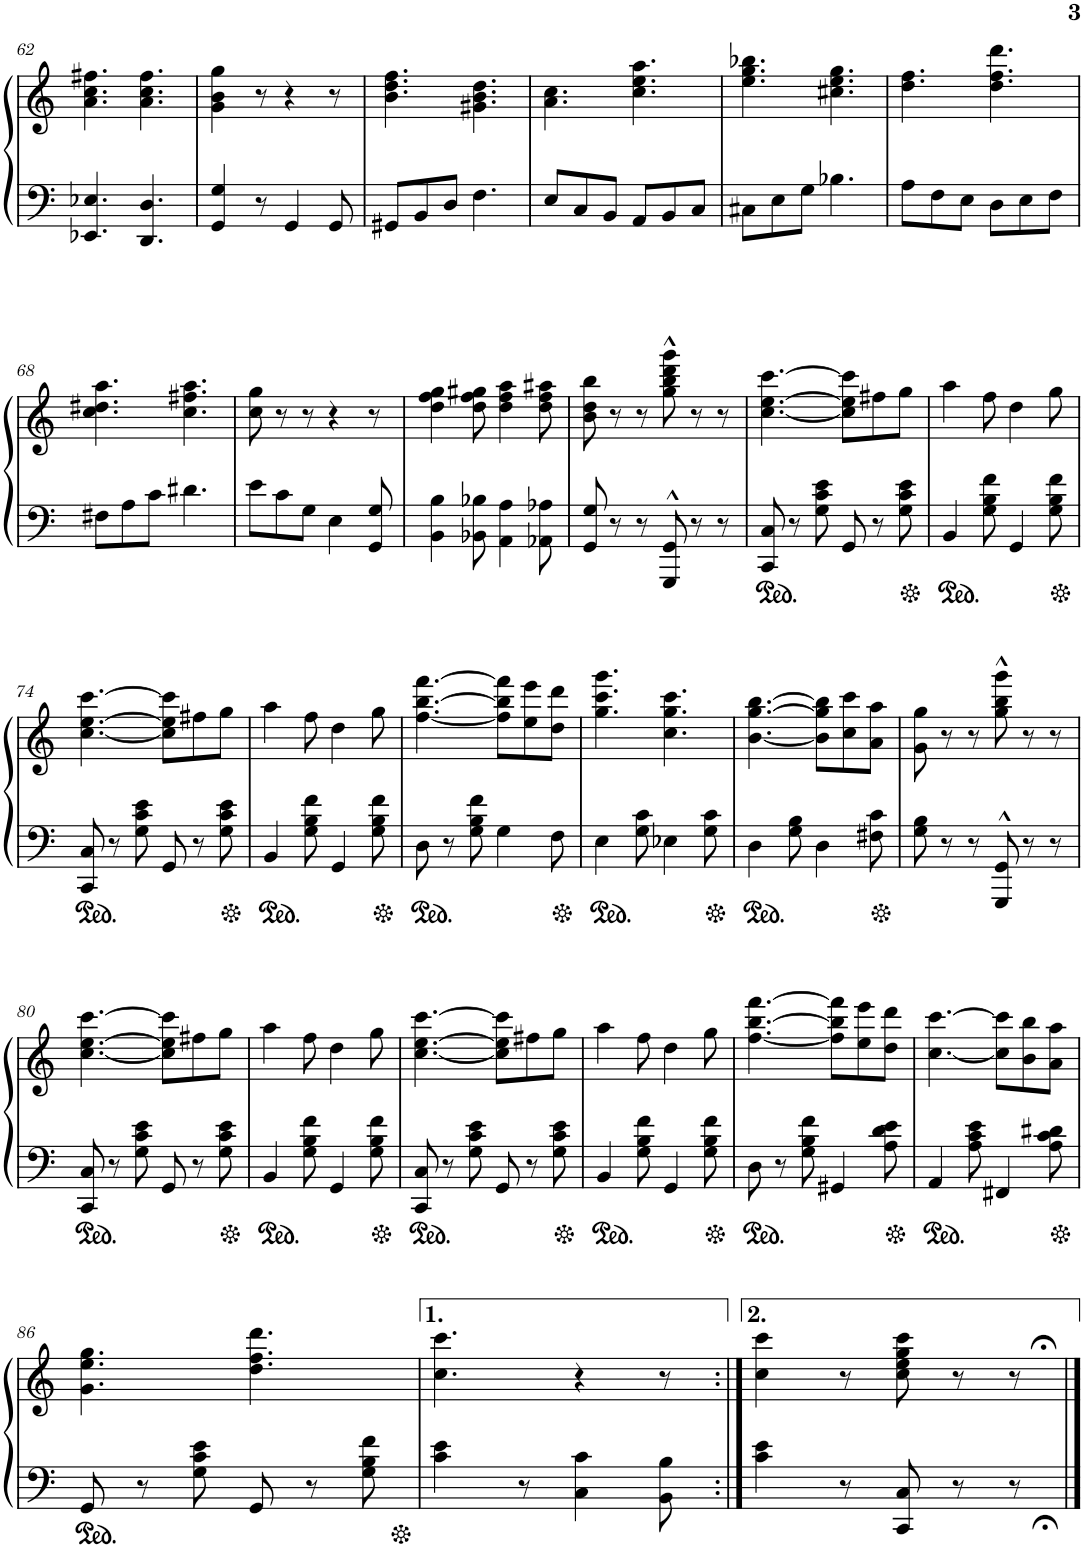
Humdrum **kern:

**kern	**kern
*part1	*part1
*staff2	*staff1
*I"Piano	*
*I'Pno.	*
!!LO:PB:g=z
*clefF4	*clefG2
*k[]	*k[]
*M6/8	*M6/8
=62	=62
4.EE-X/ 4.E-X/	4.a\ 4.cc\ 4.ff#X\
4.DD/ 4.D/	4.a\ 4.cc\ 4.ff#\
=63	=63
4GG/ 4G/	4g\ 4b\ 4gg\
8r	8r
4GG/	4r
8GG/	8r
=64	=64
8GG#X/L	4.b\ 4.dd\ 4.ff\
8BB/	.
8D/J	.
4.F\	4.g#X\ 4.b\ 4.dd\
=65	=65
8E/L	4.a\ 4.cc\
8C/	.
8BB/J	.
8AA/L	4.cc\ 4.ee\ 4.aa\
8BB/	.
8C/J	.
=66	=66
8C#X\L	4.ee\ 4.gg\ 4.bb-X\
8E\	.
8G\J	.
4.B-X\	4.cc#X\ 4.ee\ 4.gg\
=67	=67
8A\L	4.dd\ 4.ff\
8F\	.
8E\J	.
8D\L	4.dd\ 4.ff\ 4.ddd\
8E\	.
8F\J	.
!!LO:LB:g=z
=68	=68
8F#X\L	4.cc\ 4.dd#X\ 4.aa\
8A\	.
8c\J	.
4.d#X\	4.cc\ 4.ff#X\ 4.aa\
=69	=69
8e\L	8cc\ 8gg\
8c\	8r
8G\J	8r
4E\	4r
8GG/ 8G/	8r
=70	=70
4BB\ 4B\	4dd\ 4ff\ 4gg\
8BB-X\ 8B-X\	8dd\ 8ff\ 8gg#X\
4AA\ 4A\	4dd\ 4ff\ 4aa\
8AA-X\ 8A-X\	8dd\ 8ff\ 8aa#X\
=71	=71
8GG/ 8G/	8b\ 8dd\ 8bb\
8r	8r
8r	8r
8GGG/^^ 8GG/^^	8gg\^^ 8bb\^^ 8ddd\^^ 8ggg\^^
8r	8r
8r	8r
=72	=72
8CC/ 8C/	[4.cc\ [4.ee\ [4.ccc\
8r	.
8G\ 8c\ 8e\	.
8GG/	8cc\] 8ee\] 8ccc\]L
8r	8ff#X\
8G\ 8c\ 8e\	8gg\J
=73	=73
4BB/	4aa\
8G\ 8B\ 8f\	8ff\
4GG/	4dd\
8G\ 8B\ 8f\	8gg\
!!LO:LB:g=z
=74	=74
8CC/ 8C/	[4.cc\ [4.ee\ [4.ccc\
8r	.
8G\ 8c\ 8e\	.
8GG/	8cc\] 8ee\] 8ccc\]L
8r	8ff#X\
8G\ 8c\ 8e\	8gg\J
=75	=75
4BB/	4aa\
8G\ 8B\ 8f\	8ff\
4GG/	4dd\
8G\ 8B\ 8f\	8gg\
=76	=76
8D\	[4.ff\ [4.bb\ [4.fff\
8r	.
8G\ 8B\ 8f\	.
4G\	8ff\] 8bb\] 8fff\]L
.	8ee\ 8eee\
8F\	8dd\ 8ddd\J
=77	=77
4E\	4.gg\ 4.ccc\ 4.ggg\
8G\ 8c\	.
4E-X\	4.cc\ 4.gg\ 4.ccc\
8G\ 8c\	.
=78	=78
4D\	[4.b\ [4.gg\ [4.bb\
8G\ 8B\	.
4D\	8b\] 8gg\] 8bb\]L
.	8cc\ 8ccc\
8F#X\ 8c\	8a\ 8aa\J
=79	=79
8G\ 8B\	8g\ 8gg\
8r	8r
8r	8r
8GGG/^^ 8GG/^^	8gg\^^ 8bb\^^ 8ggg\^^
8r	8r
8r	8r
!!LO:LB:g=z
=80	=80
8CC/ 8C/	[4.cc\ [4.ee\ [4.ccc\
8r	.
8G\ 8c\ 8e\	.
8GG/	8cc\] 8ee\] 8ccc\]L
8r	8ff#X\
8G\ 8c\ 8e\	8gg\J
=81	=81
4BB/	4aa\
8G\ 8B\ 8f\	8ff\
4GG/	4dd\
8G\ 8B\ 8f\	8gg\
=82	=82
8CC/ 8C/	[4.cc\ [4.ee\ [4.ccc\
8r	.
8G\ 8c\ 8e\	.
8GG/	8cc\] 8ee\] 8ccc\]L
8r	8ff#X\
8G\ 8c\ 8e\	8gg\J
=83	=83
4BB/	4aa\
8G\ 8B\ 8f\	8ff\
4GG/	4dd\
8G\ 8B\ 8f\	8gg\
=84	=84
8D\	[4.ff\ [4.bb\ [4.fff\
8r	.
8G\ 8B\ 8f\	.
4GG#X/	8ff\] 8bb\] 8fff\]L
.	8ee\ 8eee\
8A\ 8d\ 8e\	8dd\ 8ddd\J
=85	=85
4AA/	[4.cc\ [4.ccc\
8A\ 8c\ 8e\	.
4FF#X/	8cc\] 8ccc\]L
.	8b\ 8bb\
8A\ 8c\ 8d#X\	8a\ 8aa\J
!!LO:LB:g=z
=86	=86
8GG/	4.g\ 4.ee\ 4.gg\
8r	.
8G\ 8c\ 8e\	.
8GG/	4.dd\ 4.ff\ 4.ddd\
8r	.
8G\ 8B\ 8f\	.
=87	=87
4c\ 4e\	4.cc\ 4.ccc\
8r	.
4C\ 4c\	4r
8BB\ 8B\	8r
=88:|!	=88:|!
4c\ 4e\	4cc\ 4ccc\
8r	8r
8CC/ 8C/	8cc\ 8ee\ 8gg\ 8ccc\
8r	8r
8r;<	8r;<
==	==
*-	*-
